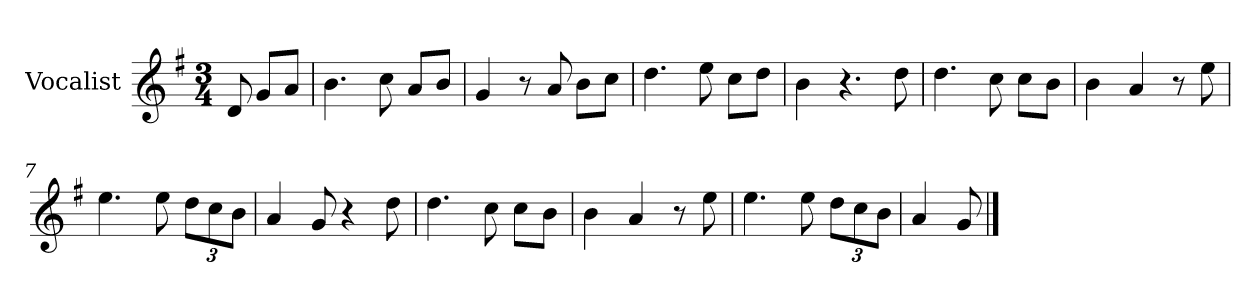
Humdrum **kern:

**kern
*part1
*staff1
*I"Vocalist
*k[f#]
*G:
*M3/4
=
8d
8gL
8aJ
=1
4.b
8cc
8aL
8bJ
=2
4g
8r
8a
8bL
8ccJ
=3
4.dd
8ee
8ccL
8ddJ
=4
4b
4.r
8dd
=5
4.dd
8cc
8ccL
8bJ
=6
4b
4a
8r
8ee
=7
4.ee
8ee
12ddL
12cc
12bJ
=8
4a
8g
4r
8dd
=9
4.dd
8cc
8ccL
8bJ
=10
4b
4a
8r
8ee
=11
4.ee
8ee
12ddL
12cc
12bJ
=12
4a
8g
==
*-
